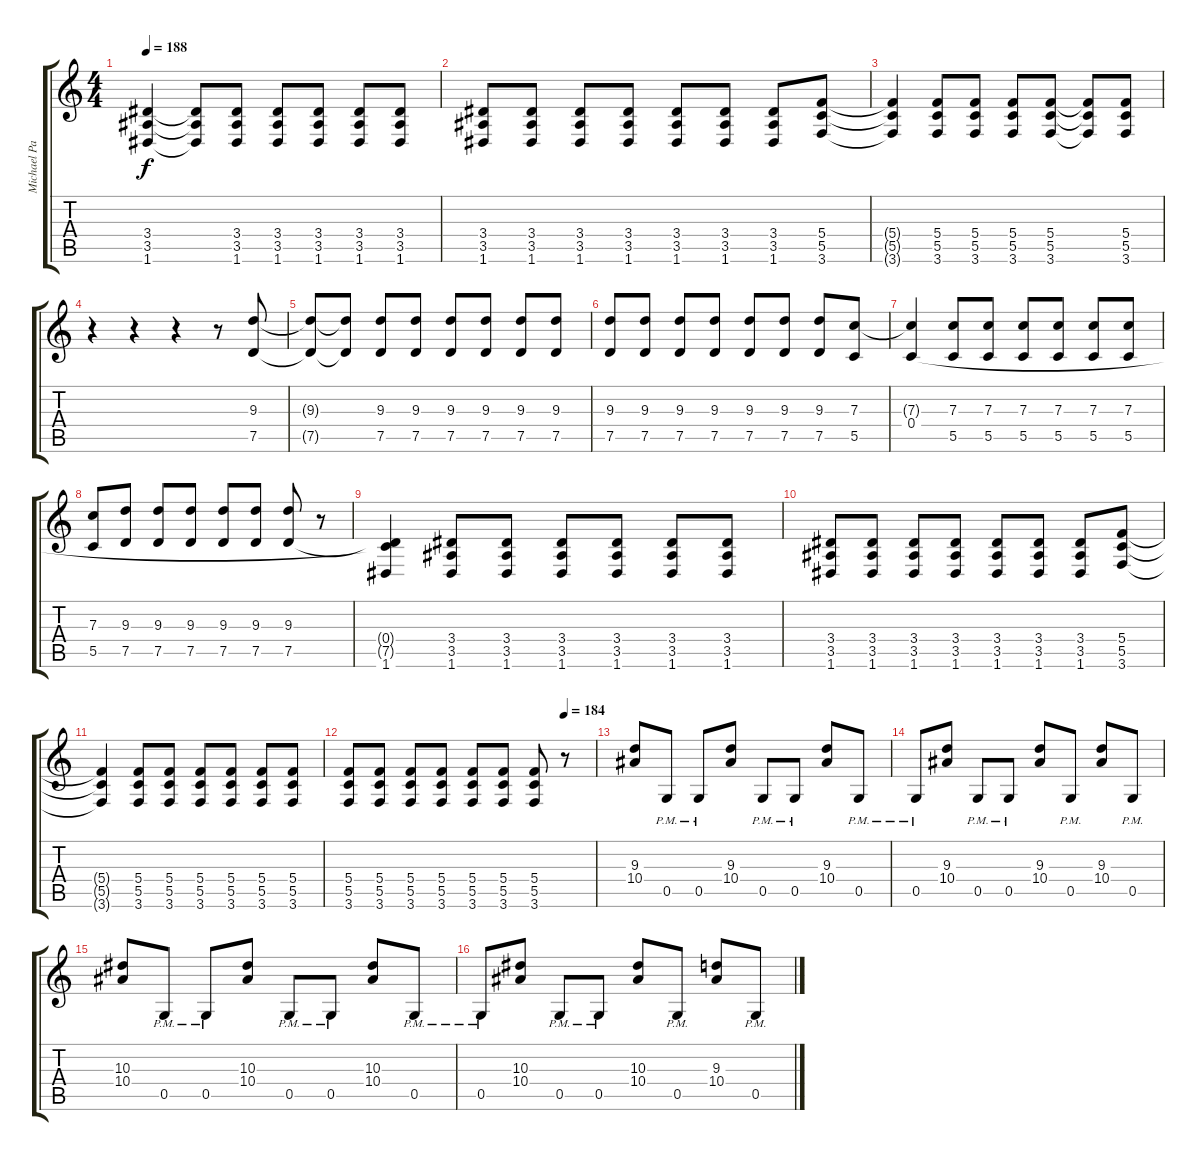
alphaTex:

\track ("Michael Paget " "Michael Pa") {instrument distortionguitar}
\staff {score tabs}
\tuning (D4 A3 F3 C3 G2 D2) {hide}
\ts (4 4)
\tempo 188
\clef g2
\ks c
(3.4 3.5 1.6).4{dy f} (3.4{t} 3.5{t} 1.6{t}).8 (3.4 3.5 1.6).8 (3.4 3.5 1.6).8 (3.4 3.5 1.6).8 (3.4 3.5 1.6).8 (3.4 3.5 1.6).8 |
(3.4 3.5 1.6).8 (3.4 3.5 1.6).8 (3.4 3.5 1.6).8 (3.4 3.5 1.6).8 (3.4 3.5 1.6).8 (3.4 3.5 1.6).8 (3.4 3.5 1.6).8 (5.4 5.5 3.6).8 |
(5.4{t} 5.5{t} 3.6{t}).4 (5.4 5.5 3.6).8 (5.4 5.5 3.6).8 (5.4 5.5 3.6).8 (5.4 5.5 3.6).8 (5.4{t} 5.5{t} 3.6{t}).8 (5.4 5.5 3.6).8 |
r.4 r.4 r.4 r.8 (9.3 7.5).8 |
(9.3{t} 7.5{t}).8 (9.3{t} 7.5{t}).8 (9.3 7.5).8 (9.3 7.5).8 (9.3 7.5).8 (9.3 7.5).8 (9.3 7.5).8 (9.3 7.5).8 |
(9.3 7.5).8 (9.3 7.5).8 (9.3 7.5).8 (9.3 7.5).8 (9.3 7.5).8 (9.3 7.5).8 (9.3 7.5).8 (7.3 5.5).8 |
(7.3{t} 0.4).4 (7.3 5.5).8 (7.3 5.5).8 (7.3 5.5).8 (7.3 5.5).8 (7.3 5.5).8 (7.3 5.5).8 |
(7.3 5.5).8 (9.3 7.5).8 (9.3 7.5).8 (9.3 7.5).8 (9.3 7.5).8 (9.3 7.5).8 (9.3 7.5).8 r.8 |
(0.4{t} 7.5{t} 1.6).4 (3.4 3.5 1.6).8 (3.4 3.5 1.6).8 (3.4 3.5 1.6).8 (3.4 3.5 1.6).8 (3.4 3.5 1.6).8 (3.4 3.5 1.6).8 |
(3.4 3.5 1.6).8 (3.4 3.5 1.6).8 (3.4 3.5 1.6).8 (3.4 3.5 1.6).8 (3.4 3.5 1.6).8 (3.4 3.5 1.6).8 (3.4 3.5 1.6).8 (5.4 5.5 3.6).8 |
(5.4{t} 5.5{t} 3.6{t}).4 (5.4 5.5 3.6).8 (5.4 5.5 3.6).8 (5.4 5.5 3.6).8 (5.4 5.5 3.6).8 (5.4 5.5 3.6).8 (5.4 5.5 3.6).8 |
\tempo (184 0.875)
(5.4 5.5 3.6).8 (5.4 5.5 3.6).8 (5.4 5.5 3.6).8 (5.4 5.5 3.6).8 (5.4 5.5 3.6).8 (5.4 5.5 3.6).8 (5.4 5.5 3.6).8 r.8 |
(9.3 10.4).8 0.5{pm}.8 0.5{pm}.8 (9.3 10.4).8 0.5{pm}.8 0.5{pm}.8 (9.3 10.4).8 0.5{pm}.8 |
0.5{pm}.8 (9.3 10.4).8 0.5{pm}.8 0.5{pm}.8 (9.3 10.4).8 0.5{pm}.8 (9.3 10.4).8 0.5{pm}.8 |
(10.3 10.4).8 0.5{pm}.8 0.5{pm}.8 (10.3 10.4).8 0.5{pm}.8 0.5{pm}.8 (10.3 10.4).8 0.5{pm}.8 |
0.5{pm}.8 (10.3 10.4).8 0.5{pm}.8 0.5{pm}.8 (10.3 10.4).8 0.5{pm}.8 (9.3 10.4).8 0.5{pm}.8
